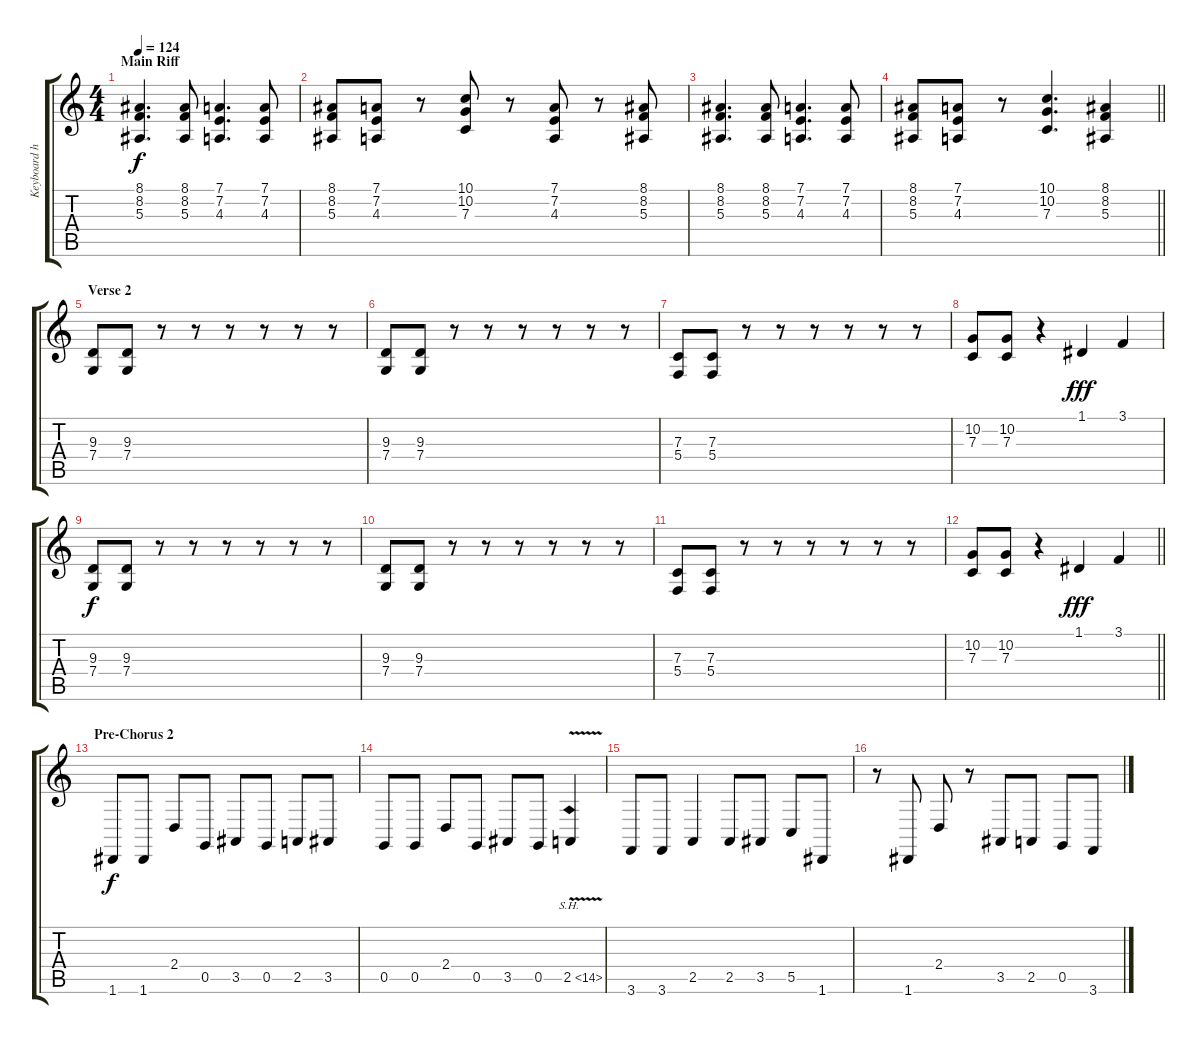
\track ("Keyboard high octave" "Keyboard h") {instrument stringensemble2}
\staff {score tabs}
\tuning (D4 A3 F3 C3 G2 D2) {hide}
\ts (4 4)
\section ("" "Main Riff")
\tempo 124
\clef g2
\ks c
(8.1 8.2 5.3).4{d dy f} (8.1 8.2 5.3).8 (7.1 7.2 4.3).4{d} (7.1 7.2 4.3).8 |
(8.1 8.2 5.3).8 (7.1 7.2 4.3).8 r.8 (10.1 10.2 7.3).8 r.8 (7.1 7.2 4.3).8 r.8 (8.1 8.2 5.3).8 |
(8.1 8.2 5.3).4{d} (8.1 8.2 5.3).8 (7.1 7.2 4.3).4{d} (7.1 7.2 4.3).8 |
\barLineRight lightlight
(8.1 8.2 5.3).8 (7.1 7.2 4.3).8 r.8 (10.1 10.2 7.3).4{d} (8.1 8.2 5.3).4 |
\section ("" "Verse 2")
(9.3 7.4).8 (9.3 7.4).8 r.8 r.8 r.8 r.8 r.8 r.8 |
(9.3 7.4).8 (9.3 7.4).8 r.8 r.8 r.8 r.8 r.8 r.8 |
(7.3 5.4).8 (7.3 5.4).8 r.8 r.8 r.8 r.8 r.8 r.8 |
(10.2 7.3).8 (10.2 7.3).8 r.4 1.1.4{dy fff} 3.1.4 |
(9.3 7.4).8{dy f} (9.3 7.4).8 r.8 r.8 r.8 r.8 r.8 r.8 |
(9.3 7.4).8 (9.3 7.4).8 r.8 r.8 r.8 r.8 r.8 r.8 |
(7.3 5.4).8 (7.3 5.4).8 r.8 r.8 r.8 r.8 r.8 r.8 |
\barLineRight lightlight
(10.2 7.3).8 (10.2 7.3).8 r.4 1.1.4{dy fff} 3.1.4 |
\section ("" "Pre-Chorus 2")
1.6.8{dy f} 1.6.8 2.4.8 0.5.8 3.5.8 0.5.8 2.5.8 3.5.8 |
0.5.8 0.5.8 2.4.8 0.5.8 3.5.8 0.5.8 2.5{sh 12 v}.4 |
3.6.8 3.6.8 2.5.4 2.5.8 3.5.8 5.5.8 1.6.8 |
r.8 1.6.8 2.4.8 r.8 3.5.8 2.5.8 0.5.8 3.6.8
